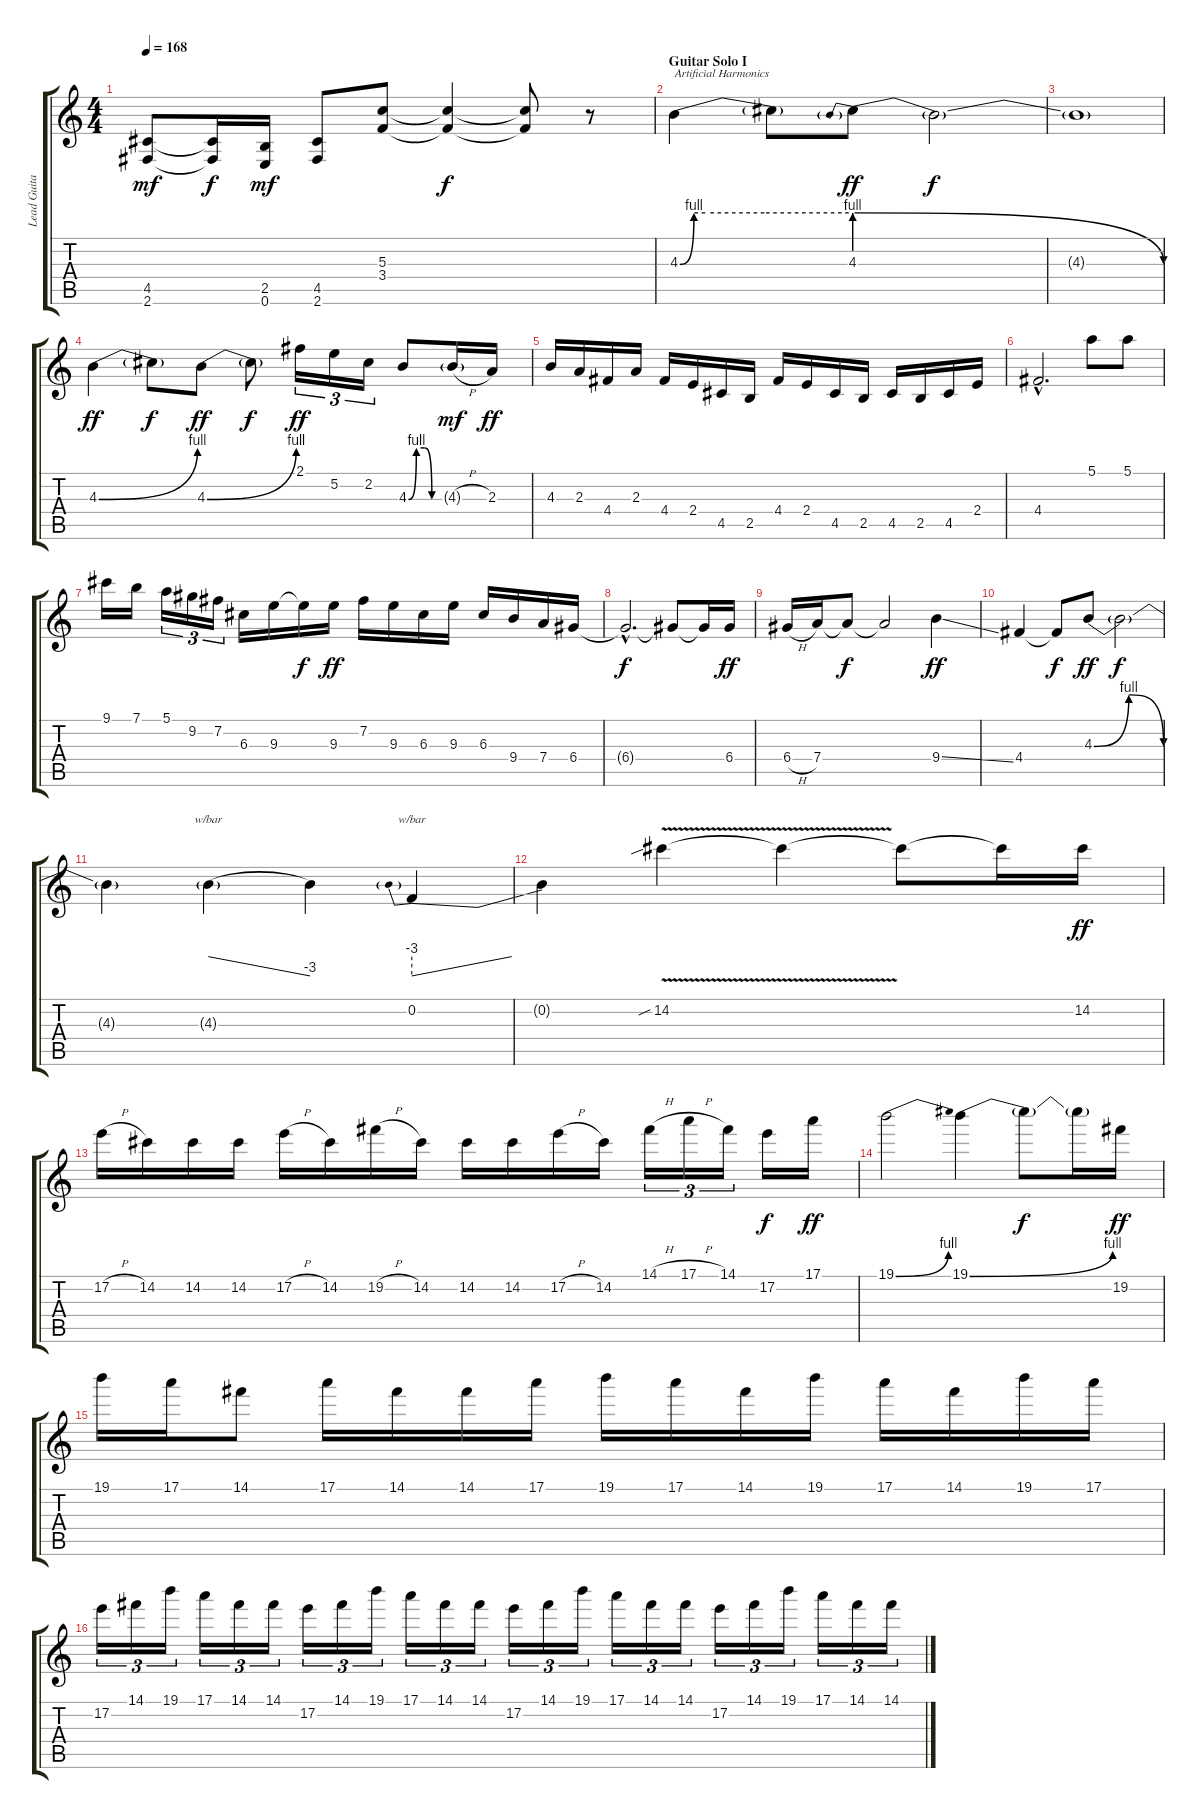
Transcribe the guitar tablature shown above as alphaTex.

\track ("Lead Guitar I (Dave Mustaine)" "Lead Guita") {instrument distortionguitar}
\staff {score tabs}
\tuning (E4 B3 G3 D3 A2 E2) {hide}
\ts (4 4)
\tempo 168
\clef g2
\ks c
(4.5 2.6).8{dy mf} (4.5{t} 2.6{t}).16{dy f} (2.5 0.6).16{dy mf} (4.5 2.6).8 (5.3 3.4).8 (5.3{t} 3.4{t}).4{dy f} (5.3{t} 3.4{t}).8 r.8 |
\section ("" "Guitar Solo I")
4.3{be (custom 0 0 5 4 9 4 30 4 60 4)}.4{txt "Artificial Harmonics"} 4.3{t}.8 4.3{be (prebendrelease 0 4 60 0)}.8{dy ff} 4.3{t}.2{dy f} |
4.3{t}.1 |
4.3{be (bend 0 0 60 4)}.4{dy ff} 4.3{t}.8{dy f} 4.3{be (bend 0 0 60 4)}.8{dy ff} 4.3{t}.8{dy f} 2.1.16{tu (3 2) dy ff} 5.2.16{tu (3 2)} 2.2.16{tu (3 2)} 4.3{be (custom 0 0 15 4 30 4 45 0 60 0)}.8 4.3{h g}.16{dy mf} 2.3.16{dy ff} |
4.3.16 2.3.16 4.4.16 2.3.16 4.4.16 2.4.16 4.5.16 2.5.16 4.4.16 2.4.16 4.5.16 2.5.16 4.5.16 2.5.16 4.5.16 2.4.16 |
4.4{hac}.2{d} 5.1.8 5.1.8 |
9.1.16 7.1.16 5.1.16{tu (3 2)} 9.2.16{tu (3 2)} 7.2.16{tu (3 2)} 6.3.16 9.3.16 9.3{t}.16{dy f} 9.3.16{dy ff} 7.2.16 9.3.16 6.3.16 9.3.16 6.3.16 9.4.16 7.4.16 6.4.16 |
6.4{hac t}.2{d dy f} 6.4{t}.8 6.4{t}.16 6.4.16{dy ff} |
6.4{h}.16 7.4.16 7.4{t}.8{dy f} 7.4{t}.2 9.4{ss}.4{dy ff} |
4.4.4 4.4{t}.8{dy f} 4.3{be (bendrelease 0 0 15 4 45 4 60 0)}.8{dy ff} 4.3{t}.2{dy f} |
4.3{t}.4 4.3{g}.4{tbe (dive default 0 0 60 -12)} 4.3{t}.4 0.2.4{tbe (predivedive default 0 -12 60 0)} |
0.2{t}.4 14.2{v sib}.4 14.2{t}.4 14.2{t}.8 14.2{t}.16 14.2.16{dy ff} |
17.2{h}.16 14.2.16 14.2.16 14.2.16 17.2{h}.16 14.2.16 19.2{h}.16 14.2.16 14.2.16 14.2.16 17.2{h}.16 14.2.16 14.1{h}.16{tu (3 2)} 17.1{h}.16{tu (3 2)} 14.1.16{tu (3 2)} 17.2.16{dy f} 17.1.16{dy ff} |
19.1{be (bend 0 0 60 4)}.2 19.1{be (bend 0 0 60 4)}.4 19.1{t}.8{dy f} 19.1{t}.16 19.2.16{dy ff} |
19.1.16 17.1.16 14.1.8 17.1.16 14.1.16 14.1.16 17.1.16 19.1.16 17.1.16 14.1.16 19.1.16 17.1.16 14.1.16 19.1.16 17.1.16 |
17.2.16{tu (3 2)} 14.1.16{tu (3 2)} 19.1.16{tu (3 2)} 17.1.16{tu (3 2)} 14.1.16{tu (3 2)} 14.1.16{tu (3 2)} 17.2.16{tu (3 2)} 14.1.16{tu (3 2)} 19.1.16{tu (3 2)} 17.1.16{tu (3 2)} 14.1.16{tu (3 2)} 14.1.16{tu (3 2)} 17.2.16{tu (3 2)} 14.1.16{tu (3 2)} 19.1.16{tu (3 2)} 17.1.16{tu (3 2)} 14.1.16{tu (3 2)} 14.1.16{tu (3 2)} 17.2.16{tu (3 2)} 14.1.16{tu (3 2)} 19.1.16{tu (3 2)} 17.1.16{tu (3 2)} 14.1.16{tu (3 2)} 14.1.16{tu (3 2)}
